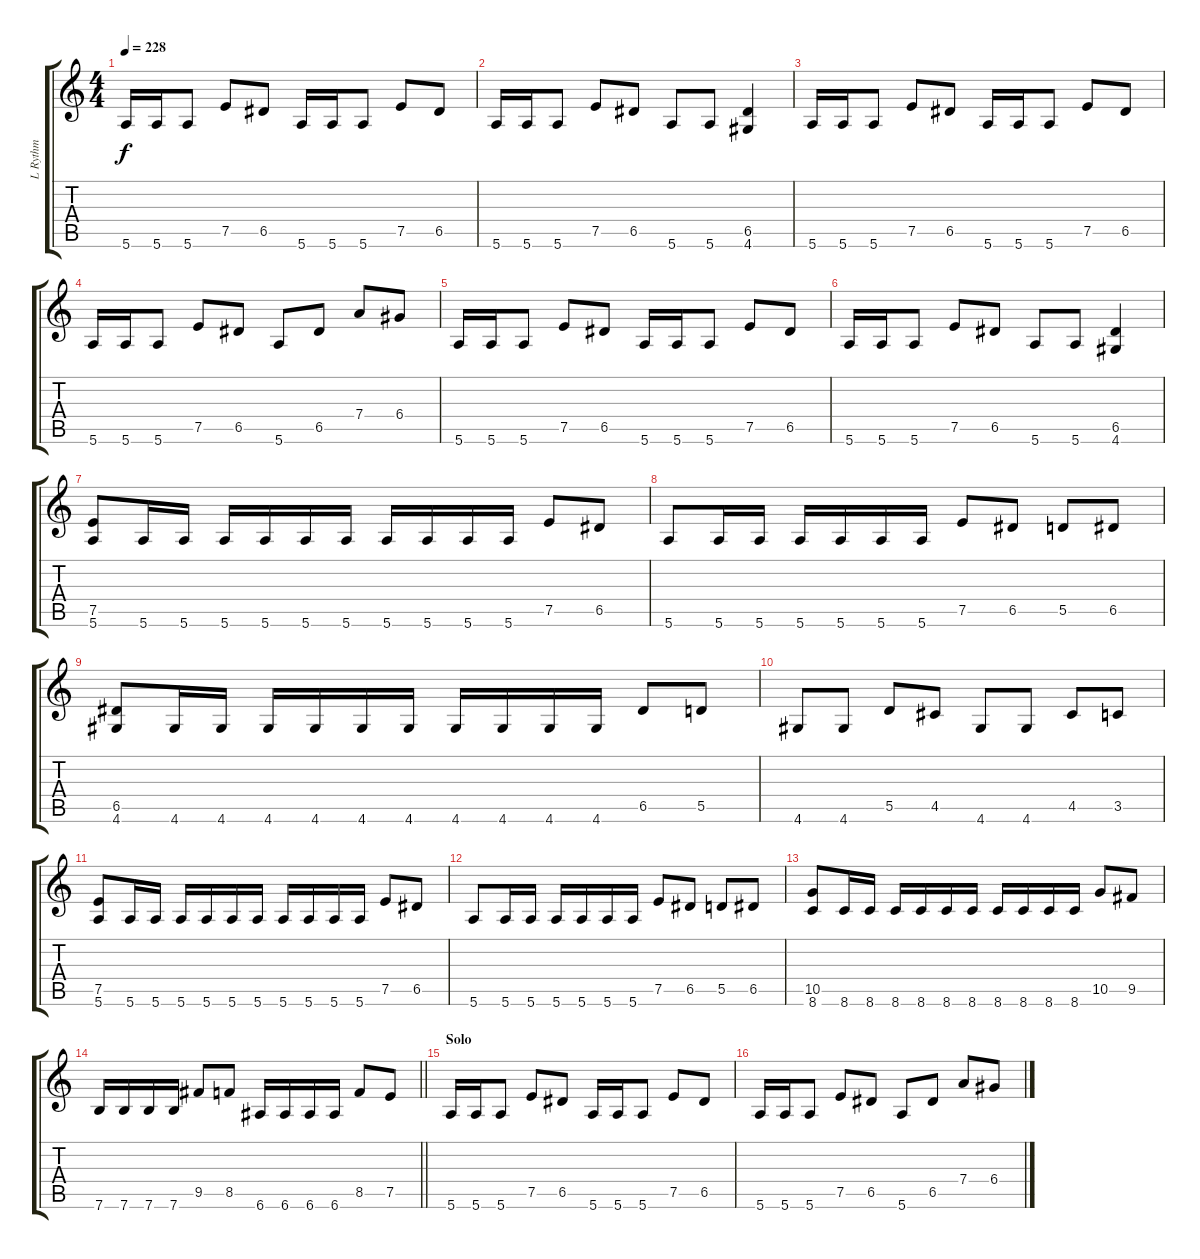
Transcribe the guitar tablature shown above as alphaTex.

\track ("L Rythm" "L Rythm") {instrument distortionguitar}
\staff {score tabs}
\tuning (E4 B3 G3 D3 A2 E2) {hide}
\ts (4 4)
\tempo 228
\clef g2
\ks c
5.6.16{dy f} 5.6.16 5.6.8 7.5.8 6.5.8 5.6.16 5.6.16 5.6.8 7.5.8 6.5.8 |
5.6.16 5.6.16 5.6.8 7.5.8 6.5.8 5.6.8 5.6.8 (6.5 4.6).4 |
5.6.16 5.6.16 5.6.8 7.5.8 6.5.8 5.6.16 5.6.16 5.6.8 7.5.8 6.5.8 |
5.6.16 5.6.16 5.6.8 7.5.8 6.5.8 5.6.8 6.5.8 7.4.8 6.4.8 |
5.6.16 5.6.16 5.6.8 7.5.8 6.5.8 5.6.16 5.6.16 5.6.8 7.5.8 6.5.8 |
5.6.16 5.6.16 5.6.8 7.5.8 6.5.8 5.6.8 5.6.8 (6.5 4.6).4 |
(7.5 5.6).8 5.6.16 5.6.16 5.6.16 5.6.16 5.6.16 5.6.16 5.6.16 5.6.16 5.6.16 5.6.16 7.5.8 6.5.8 |
5.6.8 5.6.16 5.6.16 5.6.16 5.6.16 5.6.16 5.6.16 7.5.8 6.5.8 5.5.8 6.5.8 |
(6.5 4.6).8 4.6.16 4.6.16 4.6.16 4.6.16 4.6.16 4.6.16 4.6.16 4.6.16 4.6.16 4.6.16 6.5.8 5.5.8 |
4.6.8 4.6.8 5.5.8 4.5.8 4.6.8 4.6.8 4.5.8 3.5.8 |
(7.5 5.6).8 5.6.16 5.6.16 5.6.16 5.6.16 5.6.16 5.6.16 5.6.16 5.6.16 5.6.16 5.6.16 7.5.8 6.5.8 |
5.6.8 5.6.16 5.6.16 5.6.16 5.6.16 5.6.16 5.6.16 7.5.8 6.5.8 5.5.8 6.5.8 |
(10.5 8.6).8 8.6.16 8.6.16 8.6.16 8.6.16 8.6.16 8.6.16 8.6.16 8.6.16 8.6.16 8.6.16 10.5.8 9.5.8 |
\barLineRight lightlight
7.6.16 7.6.16 7.6.16 7.6.16 9.5.8 8.5.8 6.6.16 6.6.16 6.6.16 6.6.16 8.5.8 7.5.8 |
\section ("" "Solo")
5.6.16 5.6.16 5.6.8 7.5.8 6.5.8 5.6.16 5.6.16 5.6.8 7.5.8 6.5.8 |
5.6.16 5.6.16 5.6.8 7.5.8 6.5.8 5.6.8 6.5.8 7.4.8 6.4.8
